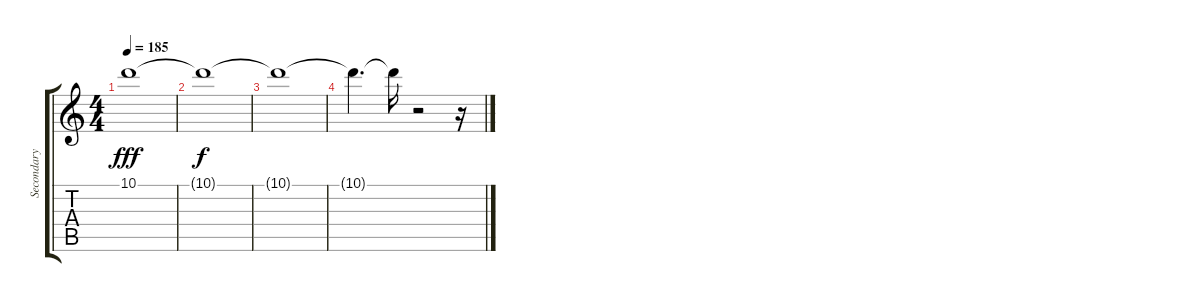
\track ("Secondary" "Secondary") {instrument contrabass}
\staff {score tabs}
\tuning (E4 B3 G3 D3 A2 E2) {hide}
\ts (4 4)
\tempo 185
\clef g2
\ks c
10.1.1{dy fff} |
10.1{t}.1{dy f} |
10.1{t}.1 |
10.1{t}.4{d} 10.1{t}.16 r.2 r.16
